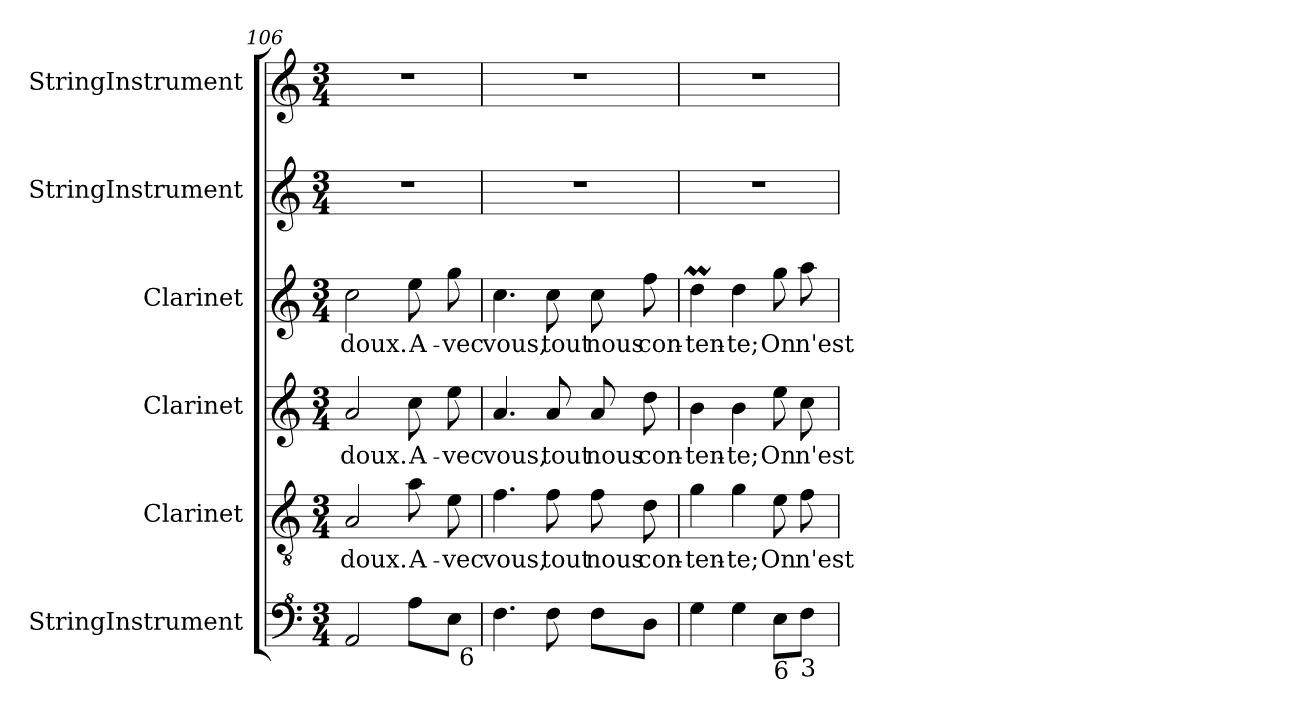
**kern	**kern	**text	**kern	**text	**kern	**text	**kern	**kern
*part6	*part5	*part5	*part4	*part4	*part3	*part3	*part2	*part1
*staff6	*staff5	*staff5	*staff4	*staff4	*staff3	*staff3	*staff2	*staff1
*I"StringInstrument	*I"Clarinet	*	*I"Clarinet	*	*I"Clarinet	*	*I"StringInstrument	*I"StringInstrument
*I'Str	*I'Cl	*	*I'Cl	*	*I'Cl	*	*I'Str	*I'Str
*clefF^4	*clefGv2	*	*clefG2	*	*clefG2	*	*clefG2	*clefG2
*	*ITrd1c2	*	*ITrd1c2	*	*ITrd1c2	*	*	*
*k[]	*k[b-e-]	*	*k[b-e-]	*	*k[b-e-]	*	*k[]	*k[]
*C:	*B-:	*	*B-:	*	*B-:	*	*C:	*C:
*M3/4	*M3/4	*	*M3/4	*	*M3/4	*	*M3/4	*M3/4
=106	=106	=106	=106	=106	=106	=106	=106	=106
*^	*	*	*	*	*	*	*	*
2A/	2ryy	2G/	doux.	2g/	doux.	2b-\	doux.	2.r	2.r
8a\L	8ryy	8g\	A-	8b-\	A-	8dd\	A-	.	.
8e\J	32ryy	8d\	-vec	8dd\	-vec	8ff\	-vec	.	.
!	!LO:TX:b:t=6	!	!	!	!	!	!	!	!
.	16.ryy	.	.	.	.	.	.	.	.
*v	*v	*	*	*	*	*	*	*	*
=107	=107	=107	=107	=107	=107	=107	=107	=107
4.f\	4.e-\	vous,	4.g/	vous,	4.b-\	vous,	2.r	2.r
8f\	8e-\	tout	8g/	tout	8b-\	tout	.	.
8f\L	8e-\	nous	8g/	nous	8b-\	nous	.	.
8d\J	8c\	con-	8cc\	con-	8ee-\	con-	.	.
!!LO:LB:g=z
=108	=108	=108	=108	=108	=108	=108	=108	=108
4g\	4f\	-ten-	4a\	-ten-	4ccM\	-ten-	2.r	2.r
4g\	4f\	-te;	4a\	-te;	4cc\	-te;	.	.
!LO:TX:b:t=6	!	!	!	!	!	!	!	!
8e\L	8d\	On	8dd\	On	8ff\	On	.	.
!LO:TX:b:t=3	!	!	!	!	!	!	!	!
8f\J	8e-\	n'est	8b-\	n'est	8gg\	n'est	.	.
=	=	=	=	=	=	=	=	=
*-	*-	*-	*-	*-	*-	*-	*-	*-
